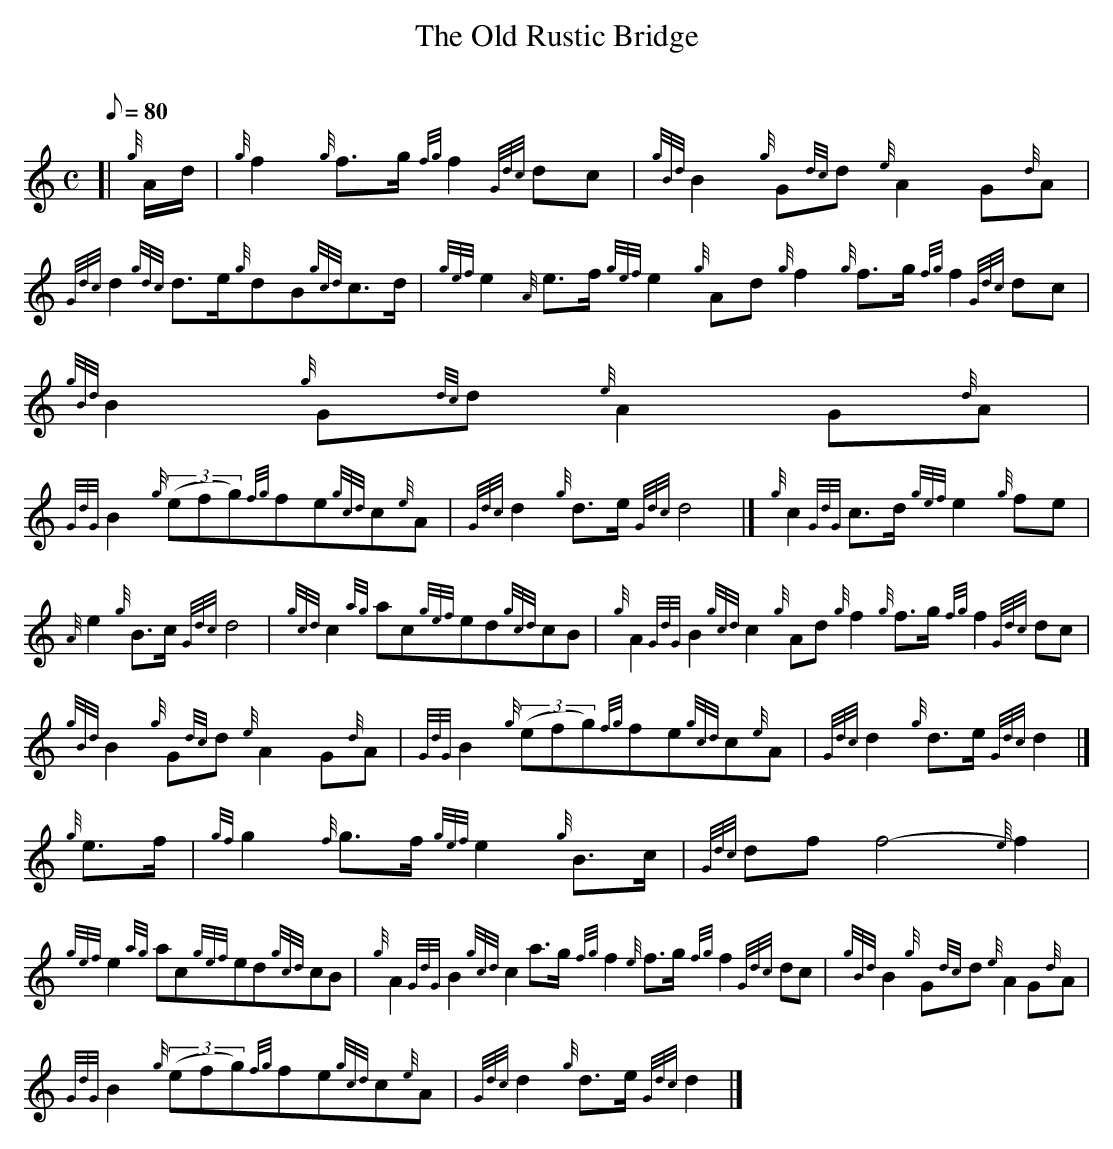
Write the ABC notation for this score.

X:1
T:The Old Rustic Bridge
M:C
L:1/8
Q:80
C:
K:HP
[| {g}A/2d/2|
{g}f2{g}f3/2g/2{fg}f2{Gdc}dc|
{gBd}B2{g}G{dc}d{e}A2G{d}A|  !
{Gdc}d2{gdc}d3/2e/2{g}dB{gcd}c3/2d/2|
{gef}e2{A}e3/2f/2{gef}e2{g}Ad{g}f2{g}f3/2g/2{fg}f2{Gdc}dc|
{gBd}B2{g}G{dc}d{e}A2G{d}A|  !
{GdG}B2{g}((3efg){fg}fe{gcd}c{e}A|
{Gdc}d2{g}d3/2e/2{Gdc}d4|]
{g}c2{GdG}c3/2d/2{gef}e2{g}fe|  !
{A}e2{g}B3/2c/2{Gdc}d4|
{gcd}c2{ag}ac{gef}ed{gcd}cB|
{g}A2{GdG}B2{gcd}c2{g}Ad{g}f2{g}f3/2g/2{fg}f2{Gdc}dc|  !
{gBd}B2{g}G{dc}d{e}A2G{d}A|
{GdG}B2{g}((3efg){fg}fe{gcd}c{e}A|
{Gdc}d2{g}d3/2e/2{Gdc}d2|]  !
{g}e3/2f/2|
{gf}g2{f}g3/2f/2{gef}e2{g}B3/2c/2|
{Gdc}dff4-{e}f2|  !
{gef}e2{ag}ac{gef}ed{gcd}cB|
{g}A2{GdG}B2{gcd}c2a3/2g/2{fg}f2{e}f3/2g/2{fg}f2{Gdc}dc|
{gBd}B2{g}G{dc}d{e}A2G{d}A|  !
{GdG}B2{g}((3efg){fg}fe{gcd}c{e}A|
{Gdc}d2{g}d3/2e/2{Gdc}d2|]
